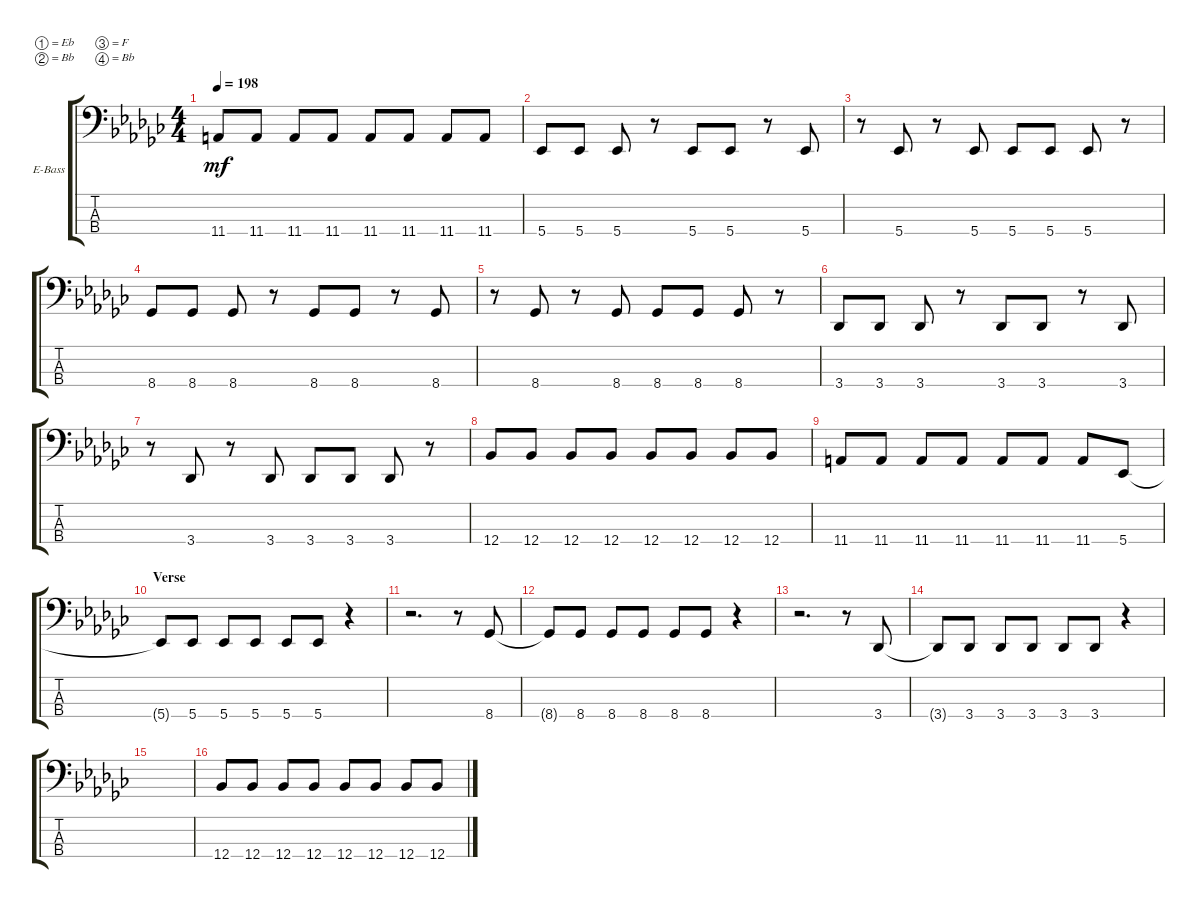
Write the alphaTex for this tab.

\bracketExtendMode groupsimilarinstruments
\firstSystemTrackNameOrientation horizontal
\otherSystemsTrackNameOrientation horizontal
\track ("Electric Bass" "E-Bass") {instrument electricbassfinger}
\staff {score tabs}
\tuning (Eb2 Bb1 F1 Bb0)
\ts (4 4)
\tempo 198
\clef f4
\ks ebminor
11.4.8{dy mf} 11.4.8 11.4.8 11.4.8 11.4.8 11.4.8 11.4.8 11.4.8 |
5.4.8 5.4.8 5.4.8 r.8 5.4.8 5.4.8 r.8 5.4.8 |
r.8 5.4.8 r.8 5.4.8 5.4.8 5.4.8 5.4.8 r.8 |
8.4.8 8.4.8 8.4.8 r.8 8.4.8 8.4.8 r.8 8.4.8 |
r.8 8.4.8 r.8 8.4.8 8.4.8 8.4.8 8.4.8 r.8 |
3.4.8 3.4.8 3.4.8 r.8 3.4.8 3.4.8 r.8 3.4.8 |
r.8 3.4.8 r.8 3.4.8 3.4.8 3.4.8 3.4.8 r.8 |
12.4.8 12.4.8 12.4.8 12.4.8 12.4.8 12.4.8 12.4.8 12.4.8 |
11.4.8 11.4.8 11.4.8 11.4.8 11.4.8 11.4.8 11.4.8 5.4.8 |
\section ("" "Verse")
5.4{t}.8 5.4.8 5.4.8 5.4.8 5.4.8 5.4.8 r.4 |
r.2{d} r.8 8.4.8 |
8.4{t}.8 8.4.8 8.4.8 8.4.8 8.4.8 8.4.8 r.4 |
r.2{d} r.8 3.4.8 |
3.4{t}.8 3.4.8 3.4.8 3.4.8 3.4.8 3.4.8 r.4 |
|
12.4.8 12.4.8 12.4.8 12.4.8 12.4.8 12.4.8 12.4.8 12.4.8
